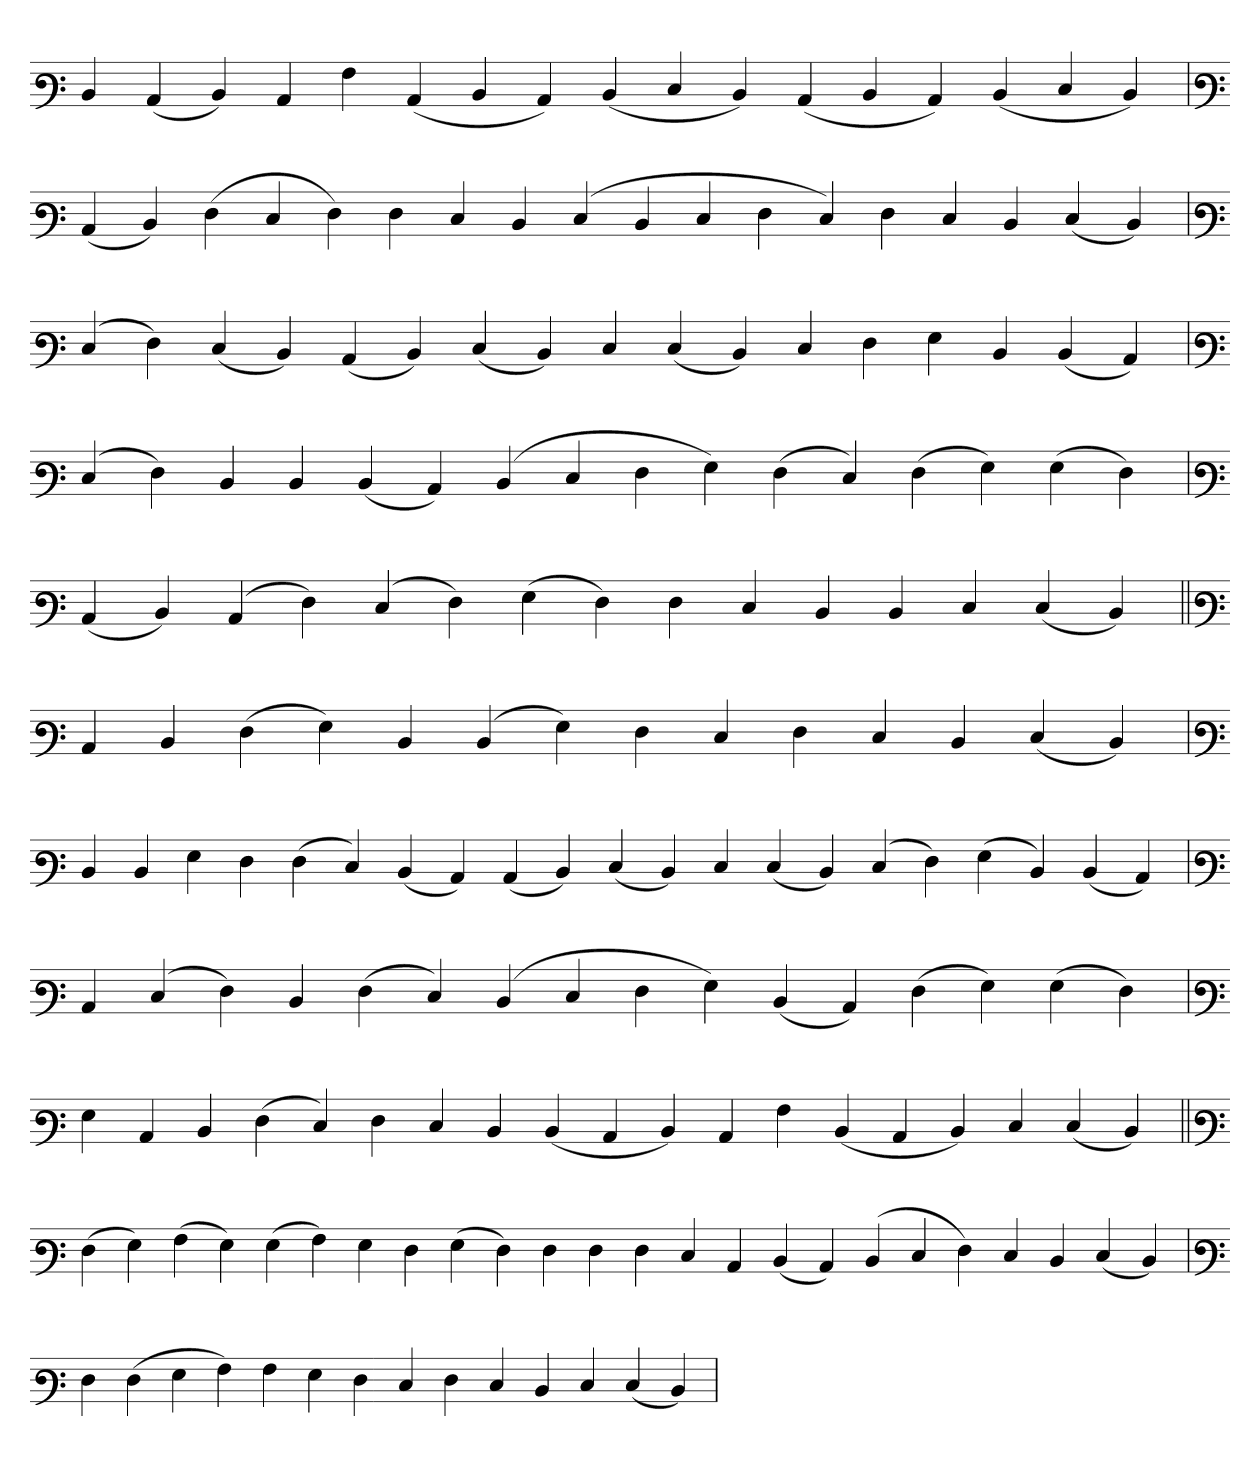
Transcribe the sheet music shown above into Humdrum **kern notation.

**kern
*part1
*staff1
*clefF3
=
4D
(4C
4D)
4C
4A
(4C
4D
4C)
(4D
4E
4D)
(4C
4D
4C)
(4D
4E
4D)
=`
*clefF3
(4C
4D)
(4F
4E
4F)
4F
4E
4D
(4E
4D
4E
4F
4E)
4F
4E
4D
(4E
4D)
=`
*clefF3
(4E
4F)
(4E
4D)
(4C
4D)
(4E
4D)
4E
(4E
4D)
4E
4F
4G
4D
(4D
4C)
='
*clefF3
(4E
4F)
4D
4D
(4D
4C)
(4D
4E
4F
4G)
(4F
4E)
(4F
4G)
(4G
4F)
=
*clefF3
(4C
4D)
(4C
4F)
(4E
4F)
(4G
4F)
4F
4E
4D
4D
4E
(4E
4D)
=||
*clefF3
4C
4D
(4F
4G)
4D
(4D
4G)
4F
4E
4F
4E
4D
(4E
4D)
=`
*clefF3
4D
4D
4G
4F
(4F
4E)
(4D
4C)
(4C
4D)
(4E
4D)
4E
(4E
4D)
(4E
4F)
(4G
4D)
(4D
4C)
=
*clefF3
4C
(4E
4F)
4D
(4F
4E)
(4D
4E
4F
4G)
(4D
4C)
(4F
4G)
(4G
4F)
='
*clefF3
4G
4C
4D
(4F
4E)
4F
4E
4D
(4D
4C
4D)
4C
4A
(4D
4C
4D)
4E
(4E
4D)
=||
*clefF3
(4F
4G)
(4A
4G)
(4G
4A)
4G
4F
(4G
4F)
4F
4F
4F
4E
4C
(4D
4C)
(4D
4E
4F)
4E
4D
(4E
4D)
=`
*clefF3
4F
(4F
4G
4A)
4A
4G
4F
4E
4F
4E
4D
4E
(4E
4D)
='
*-
